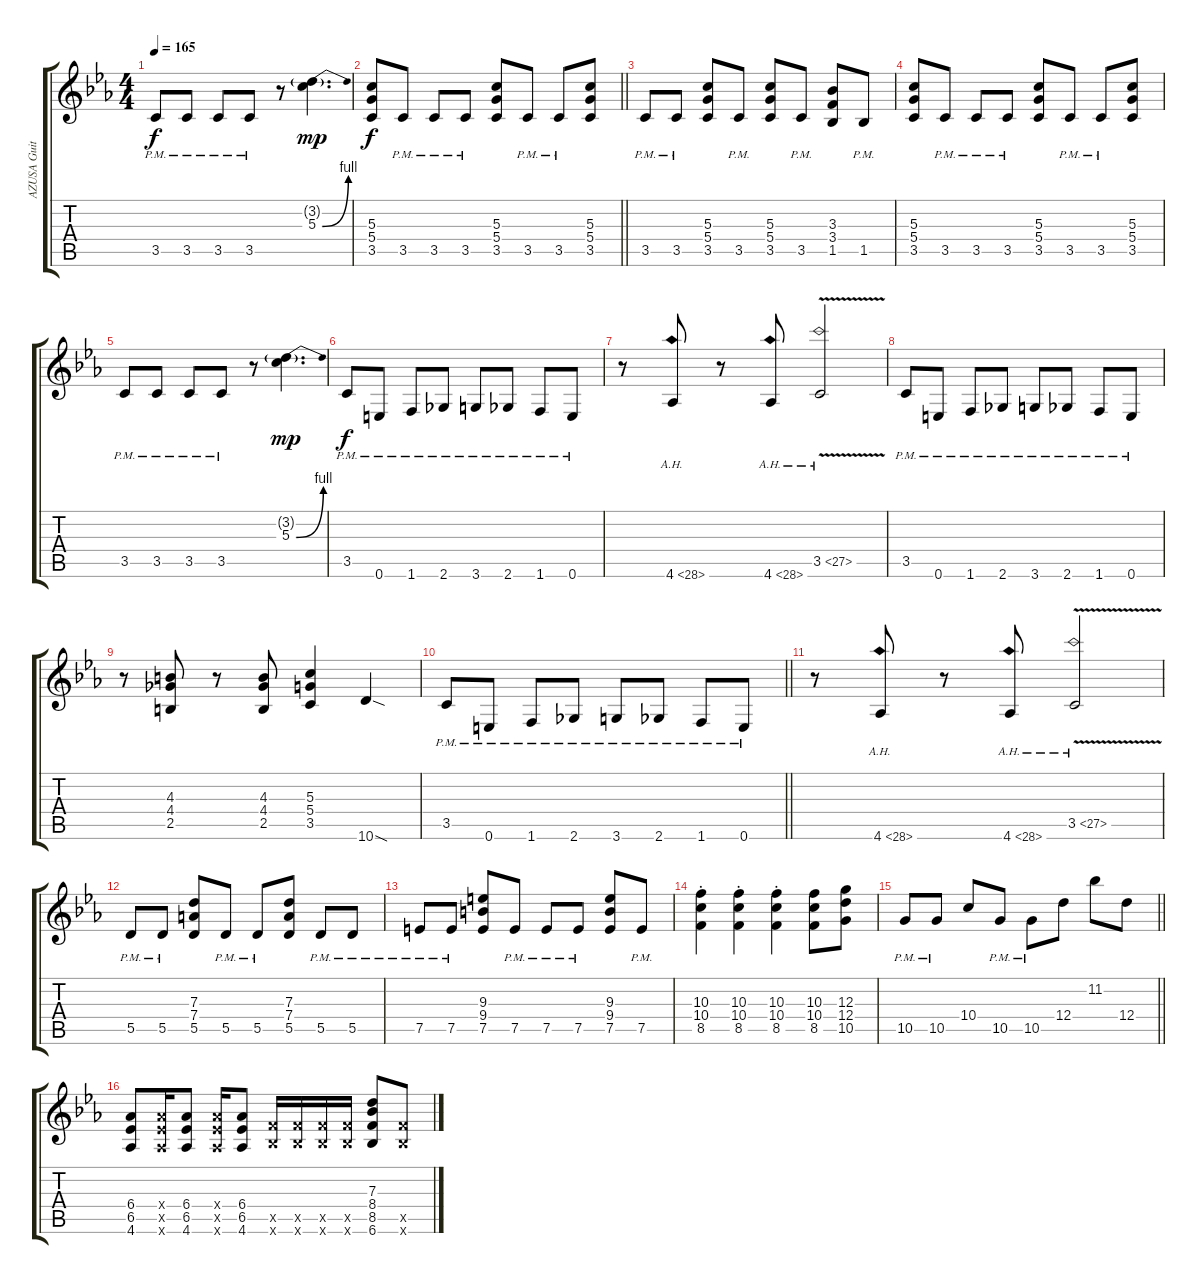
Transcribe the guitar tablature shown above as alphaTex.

\track ("AZUSA Guitar" "AZUSA Guit") {instrument distortionguitar}
\staff {score tabs}
\tuning (E4 B3 G3 D3 A2 E2) {hide}
\ts (4 4)
\tempo 165
\clef g2
\ks eb
3.5{pm}.8{dy f} 3.5{pm}.8 3.5{pm}.8 3.5{pm}.8 r.8 (3.2{g} 5.3{be (bend 0 0 60 4)}).4{d dy mp} |
\barLineRight lightlight
(5.3 5.4 3.5).8{dy f} 3.5{pm}.8 3.5{pm}.8 3.5{pm}.8 (5.3 5.4 3.5).8 3.5{pm}.8 3.5{pm}.8 (5.3 5.4 3.5).8 |
3.5{pm}.8 3.5{pm}.8 (5.3 5.4 3.5).8 3.5{pm}.8 (5.3 5.4 3.5).8 3.5{pm}.8 (3.3 3.4 1.5).8 1.5{pm}.8 |
(5.3 5.4 3.5).8 3.5{pm}.8 3.5{pm}.8 3.5{pm}.8 (5.3 5.4 3.5).8 3.5{pm}.8 3.5{pm}.8 (5.3 5.4 3.5).8 |
3.5{pm}.8 3.5{pm}.8 3.5{pm}.8 3.5{pm}.8 r.8 (3.2{g} 5.3{be (bend 0 0 60 4)}).4{d dy mp} |
3.5{pm}.8{dy f} 0.6{pm}.8 1.6{pm}.8 2.6{pm}.8 3.6{pm}.8 2.6{pm}.8 1.6{pm}.8 0.6{pm}.8 |
r.8 4.6{ah 24}.8 r.8 4.6{ah 24}.8 3.5{ah 24 v}.2 |
3.5{pm}.8 0.6{pm}.8 1.6{pm}.8 2.6{pm}.8 3.6{pm}.8 2.6{pm}.8 1.6{pm}.8 0.6{pm}.8 |
r.8 (4.3 4.4 2.5).8 r.8 (4.3 4.4 2.5).8 (5.3 5.4 3.5).4 10.6{sod}.4 |
\barLineRight lightlight
3.5{pm}.8 0.6{pm}.8 1.6{pm}.8 2.6{pm}.8 3.6{pm}.8 2.6{pm}.8 1.6{pm}.8 0.6{pm}.8 |
r.8 4.6{ah 24}.8 r.8 4.6{ah 24}.8 3.5{ah 24 v}.2 |
5.5{pm}.8 5.5{pm}.8 (7.3 7.4 5.5).8 5.5{pm}.8 5.5{pm}.8 (7.3 7.4 5.5).8 5.5{pm}.8 5.5{pm}.8 |
7.5{pm}.8 7.5{pm}.8 (9.3 9.4 7.5).8 7.5{pm}.8 7.5{pm}.8 7.5{pm}.8 (9.3 9.4 7.5).8 7.5{pm}.8 |
(10.3{st} 10.4{st} 8.5{st}).4 (10.3{st} 10.4{st} 8.5{st}).4 (10.3{st} 10.4{st} 8.5{st}).4 (10.3 10.4 8.5).8 (12.3 12.4 10.5).8 |
\barLineRight lightlight
10.5{pm}.8 10.5{pm}.8 10.4.8 10.5{pm}.8 10.5{pm}.8 12.4.8 11.2.8 12.4.8 |
(6.4 6.5 4.6).8 (6.4{x} 6.5{x} 4.6{x}).16 (6.4 6.5 4.6).8 (6.4{x} 6.5{x} 4.6{x}).16 (6.4 6.5 4.6).8 (8.5{x} 6.6{x}).16 (8.5{x} 6.6{x}).16 (8.5{x} 6.6{x}).16 (8.5{x} 6.6{x}).16 (7.3 8.4 8.5 6.6).8 (8.5{x} 6.6{x}).8
